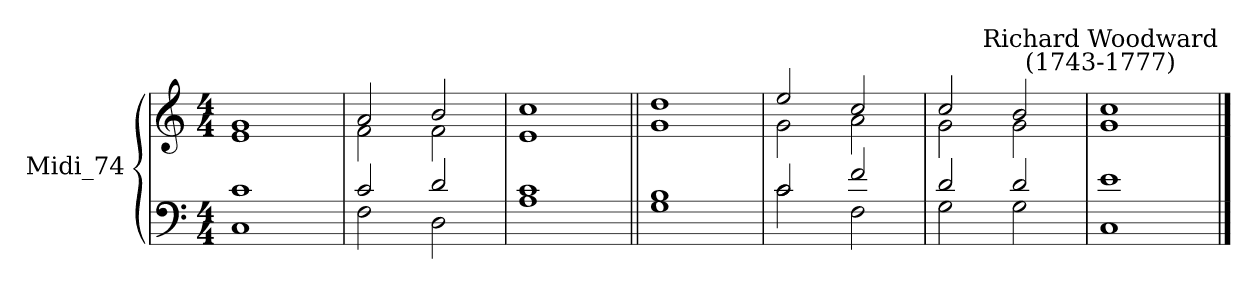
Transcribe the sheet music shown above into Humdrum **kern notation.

**kern	**kern
*part2	*part1
*staff2	*staff1
*I"Midi_74	*I"Midi_74
*clefF4	*clefG2
*k[]	*k[]
*C:	*C:
*M4/4	*M4/4
=1	=1
*^	*^
1c/	1C\	1g/	1e\
=2	=2	=2	=2
2c/	2F\	2a/	2f\
2d/	2D\	2b/	2f\
=3	=3	=3	=3
1c/	1A\	1cc/	1e\
=4||	=4||	=4||	=4||
1B/	1G\	1dd/	1g\
=5	=5	=5	=5
2c/	2c\	2ee/	2g\
2f/	2F\	2cc/	2a\
=6	=6	=6	=6
2d/	2G\	2cc/	2g\
2d/	2G\	2b/	2g\
=7	=7	=7	=7
!	!	!LO:TX:a:cj:t=Richard Woodward\n(1743-1777)	!
1e/	1C\	1cc/	1g\
*v	*v	*	*
*	*v	*v
==	==
*-	*-
